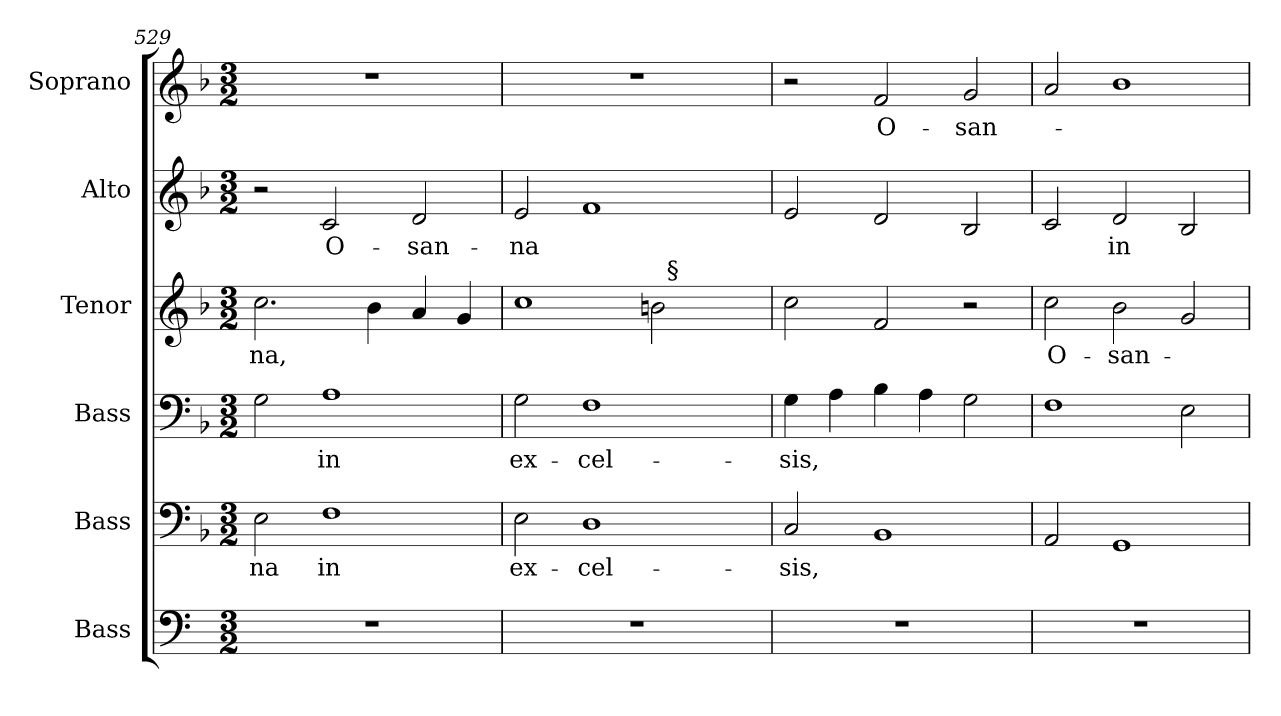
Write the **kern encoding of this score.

**kern	**kern	**text	**kern	**text	**kern	**text	**kern	**text	**kern	**text
*part6	*part5	*part5	*part4	*part4	*part3	*part3	*part2	*part2	*part1	*part1
*staff6	*staff5	*staff5	*staff4	*staff4	*staff3	*staff3	*staff2	*staff2	*staff1	*staff1
*I"Bass	*I"Bass	*	*I"Bass	*	*I"Tenor	*	*I"Alto	*	*I"Soprano	*
*I'B.	*I'B.	*	*I'B.	*	*I'T.	*	*I'A.	*	*I'S.	*
*clefF4	*clefF4	*	*clefF4	*	*clefG2	*	*clefG2	*	*clefG2	*
*	*	*	*	*	*ITrd7c12	*	*ITrd7c12	*	*	*
*k[]	*k[b-]	*	*k[b-]	*	*k[b-]	*	*k[b-]	*	*k[b-]	*
*C:	*F:	*	*F:	*	*F:	*	*F:	*	*F:	*
*M3/2	*M3/2	*	*M3/2	*	*M3/2	*	*M3/2	*	*M3/2	*
=529	=529	=529	=529	=529	=529	=529	=529	=529	=529	=529
!LO:N:vis=1	!	!	!	!	!	!	!	!	!	!
!	!	!LO:LY:b:color=#000000	!	!	!	!	!	!	!	!
!	!	!	!	!	!	!LO:LY:b:color=#000000	!	!	!LO:N:vis=1	!
1.r	2Ei\	-na	2Gi\	.	2.ci\	-na,	2r	.	1.r	.
!	!	!LO:LY:b:color=#000000	!	!	!	!	!	!	!	!
!	!	!	!	!LO:LY:b:color=#000000	!	!	!	!	!	!
!	!	!	!	!	!	!	!	!LO:LY:b:color=#000000	!	!
.	1Fi	in	1Ai	in	.	.	2Ci/	O-	.	.
.	.	.	.	.	4B-i\	.	.	.	.	.
!	!	!	!	!	!	!	!	!LO:LY:b:color=#000000	!	!
.	.	.	.	.	4Ai/	.	2Di/	-san-	.	.
.	.	.	.	.	4Gi/	.	.	.	.	.
!!LO:LB:g=z
=530	=530	=530	=530	=530	=530	=530	=530	=530	=530	=530
!LO:N:vis=1	!	!	!	!	!	!	!	!	!	!
!	!	!LO:LY:b:color=#000000	!	!	!	!	!	!	!	!
!	!	!	!	!LO:LY:b:color=#000000	!	!	!	!	!	!
!	!	!	!	!	!	!	!	!LO:LY:b:color=#000000	!LO:N:vis=1	!
*	*	*	*	*	*^	*	*	*	*	*
1.r	2Ei\	ex-	2Gi\	ex-	1ci	1ryy	.	2Ei/	-na	1.r	.
!	!	!LO:LY:b:color=#000000	!	!	!	!	!	!	!	!	!
!	!	!	!	!LO:LY:b:color=#000000	!	!	!	!	!	!	!
.	1Di	-cel-	1Fi	-cel-	.	.	.	1Fi	.	.	.
.	.	.	.	.	2Bi\	32ryy	.	.	.	.	.
.	.	.	.	.	.	256ryy	.	.	.	.	.
!	!	!	!	!	!	!LO:TX:a:t=§	!	!	!	!	!
.	.	.	.	.	.	4ryy	.	.	.	.	.
.	.	.	.	.	.	8ryy	.	.	.	.	.
.	.	.	.	.	.	16ryy	.	.	.	.	.
.	.	.	.	.	.	64..ryy	.	.	.	.	.
=531	=531	=531	=531	=531	=531	=531	=531	=531	=531	=531	=531
!LO:N:vis=1	!	!	!	!	!	!	!	!	!	!	!
*	*	*	*	*	*v	*v	*	*	*	*	*
*	*	*	*	*	*^	*	*	*	*	*
!	!	!LO:LY:b:color=#000000	!	!	!	!	!	!	!	!	!
*	*	*	*	*	*v	*v	*	*	*	*	*
*	*	*	*	*	*^	*	*	*	*	*
!	!	!	!	!LO:LY:b:color=#000000	!	!	!	!	!	!	!
*	*	*	*	*	*v	*v	*	*	*	*	*
1.r	2Ci/	-sis,	4Gi\	-sis,	2ci\	.	2Ei/	.	2r	.
.	.	.	4Ai\	.	.	.	.	.	.	.
!	!	!	!	!	!	!	!	!	!	!LO:LY:b:color=#000000
.	1BB-i	.	4B-i\	.	2Fi/	.	2Di/	.	2fi/	O-
.	.	.	4Ai\	.	.	.	.	.	.	.
!	!	!	!	!	!	!	!	!	!	!LO:LY:b:color=#000000
.	.	.	2Gi\	.	2r	.	2BB-i/	.	2gi/	-san-
=532	=532	=532	=532	=532	=532	=532	=532	=532	=532	=532
!LO:N:vis=1	!	!	!	!	!	!	!	!	!	!
!	!	!	!	!	!	!LO:LY:b:color=#000000	!	!	!	!
1.r	2AAi/	.	1Fi	.	2ci\	O-	2Ci/	.	2ai/	.
!	!	!	!	!	!	!LO:LY:b:color=#000000	!	!	!	!
!	!	!	!	!	!	!	!	!LO:LY:b:color=#000000	!	!
.	1GGi	.	.	.	2B-i\	-san-	2Di/	in	1b-i	.
.	.	.	2Ei\	.	2Gi/	.	2BB-i/	.	.	.
=	=	=	=	=	=	=	=	=	=	=
*-	*-	*-	*-	*-	*-	*-	*-	*-	*-	*-
